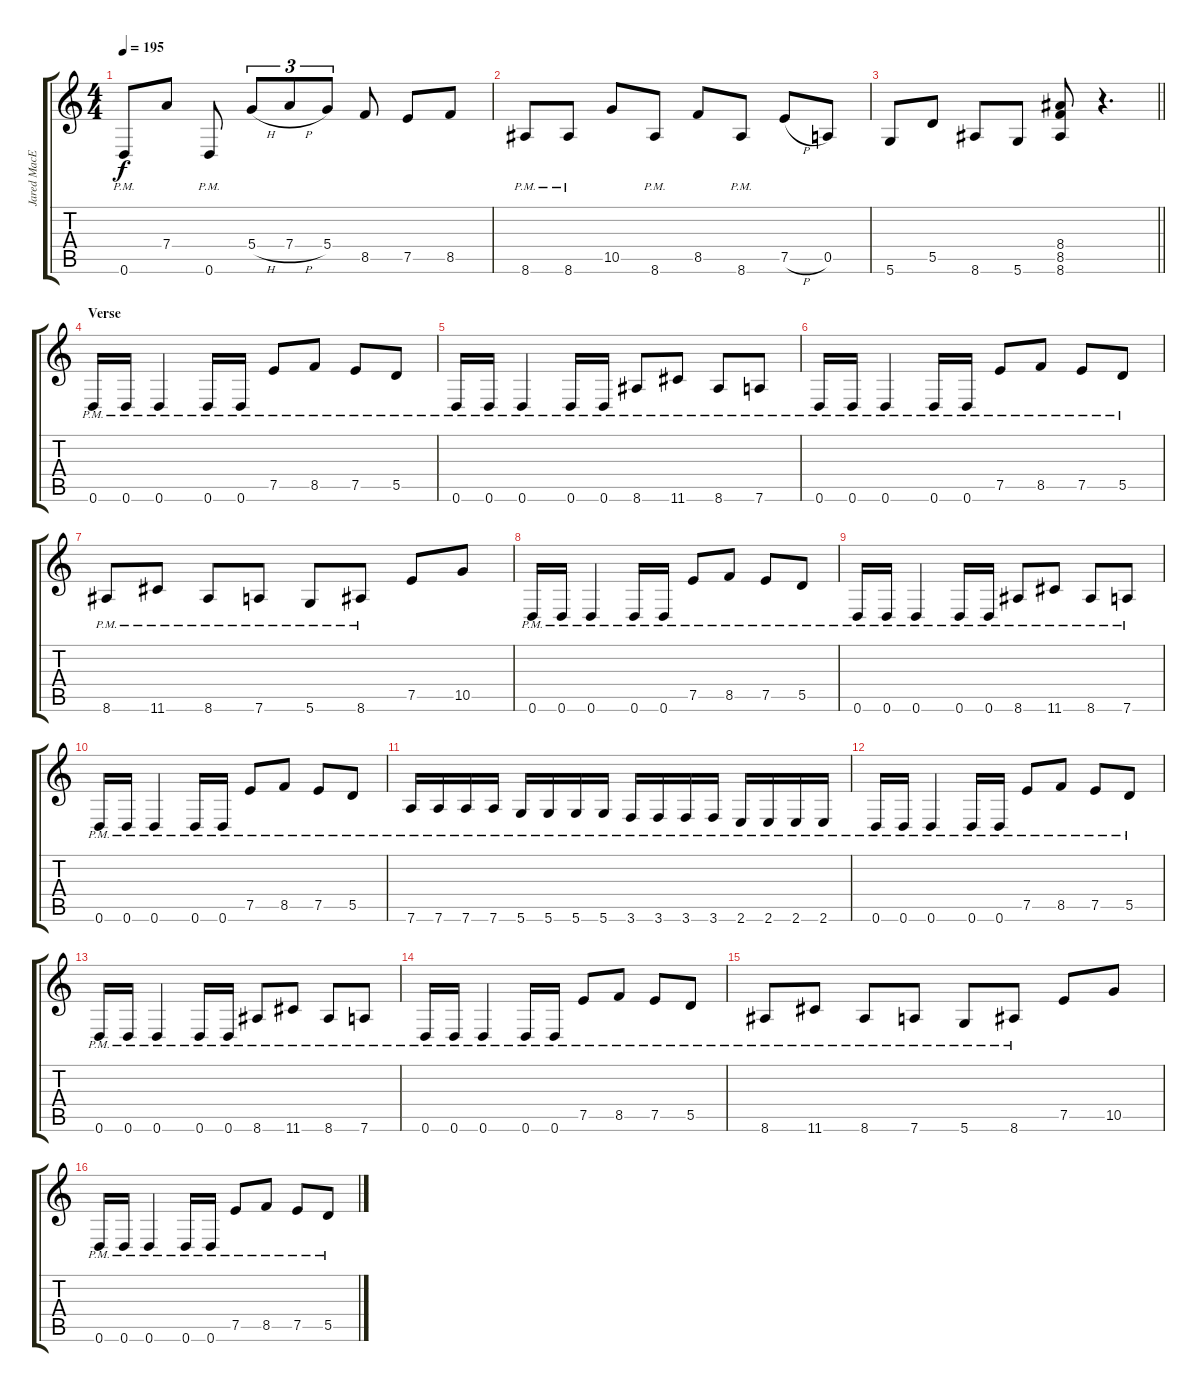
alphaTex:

\track ("Jared MacEachern" "Jared MacE") {instrument distortionguitar}
\staff {score tabs}
\tuning (E4 B3 G3 D3 A2 D2) {hide}
\ts (4 4)
\tempo 195
\clef g2
\ks c
0.6{pm}.8{dy f} 7.4.8 0.6{pm}.8 5.4{h}.8{tu (3 2)} 7.4{h}.8{tu (3 2)} 5.4.8{tu (3 2)} 8.5.8 7.5.8 8.5.8 |
8.6{pm}.8 8.6{pm}.8 10.5.8 8.6{pm}.8 8.5.8 8.6{pm}.8 7.5{h}.8 0.5.8 |
\barLineRight lightlight
5.6.8 5.5.8 8.6.8 5.6.8 (8.4 8.5 8.6).8 r.4{d} |
\section ("" "Verse")
0.6{pm}.16{volume 12} 0.6{pm}.16 0.6{pm}.4 0.6{pm}.16 0.6{pm}.16 7.5{pm}.8 8.5{pm}.8 7.5{pm}.8 5.5{pm}.8 |
0.6{pm}.16 0.6{pm}.16 0.6{pm}.4 0.6{pm}.16 0.6{pm}.16 8.6{pm}.8 11.6{pm}.8 8.6{pm}.8 7.6{pm}.8 |
0.6{pm}.16 0.6{pm}.16 0.6{pm}.4 0.6{pm}.16 0.6{pm}.16 7.5{pm}.8 8.5{pm}.8 7.5{pm}.8 5.5{pm}.8 |
8.6{pm}.8 11.6{pm}.8 8.6{pm}.8 7.6{pm}.8 5.6{pm}.8 8.6{pm}.8 7.5.8 10.5.8 |
0.6{pm}.16 0.6{pm}.16 0.6{pm}.4 0.6{pm}.16 0.6{pm}.16 7.5{pm}.8 8.5{pm}.8 7.5{pm}.8 5.5{pm}.8 |
0.6{pm}.16 0.6{pm}.16 0.6{pm}.4 0.6{pm}.16 0.6{pm}.16 8.6{pm}.8 11.6{pm}.8 8.6{pm}.8 7.6{pm}.8 |
0.6{pm}.16 0.6{pm}.16 0.6{pm}.4 0.6{pm}.16 0.6{pm}.16 7.5{pm}.8 8.5{pm}.8 7.5{pm}.8 5.5{pm}.8 |
7.6{pm}.16 7.6{pm}.16 7.6{pm}.16 7.6{pm}.16 5.6{pm}.16 5.6{pm}.16 5.6{pm}.16 5.6{pm}.16 3.6{pm}.16 3.6{pm}.16 3.6{pm}.16 3.6{pm}.16 2.6{pm}.16 2.6{pm}.16 2.6{pm}.16 2.6{pm}.16 |
0.6{pm}.16 0.6{pm}.16 0.6{pm}.4 0.6{pm}.16 0.6{pm}.16 7.5{pm}.8 8.5{pm}.8 7.5{pm}.8 5.5{pm}.8 |
0.6{pm}.16 0.6{pm}.16 0.6{pm}.4 0.6{pm}.16 0.6{pm}.16 8.6{pm}.8 11.6{pm}.8 8.6{pm}.8 7.6{pm}.8 |
0.6{pm}.16 0.6{pm}.16 0.6{pm}.4 0.6{pm}.16 0.6{pm}.16 7.5{pm}.8 8.5{pm}.8 7.5{pm}.8 5.5{pm}.8 |
8.6{pm}.8 11.6{pm}.8 8.6{pm}.8 7.6{pm}.8 5.6{pm}.8 8.6{pm}.8 7.5.8 10.5.8 |
0.6{pm}.16 0.6{pm}.16 0.6{pm}.4 0.6{pm}.16 0.6{pm}.16 7.5{pm}.8 8.5{pm}.8 7.5{pm}.8 5.5{pm}.8
